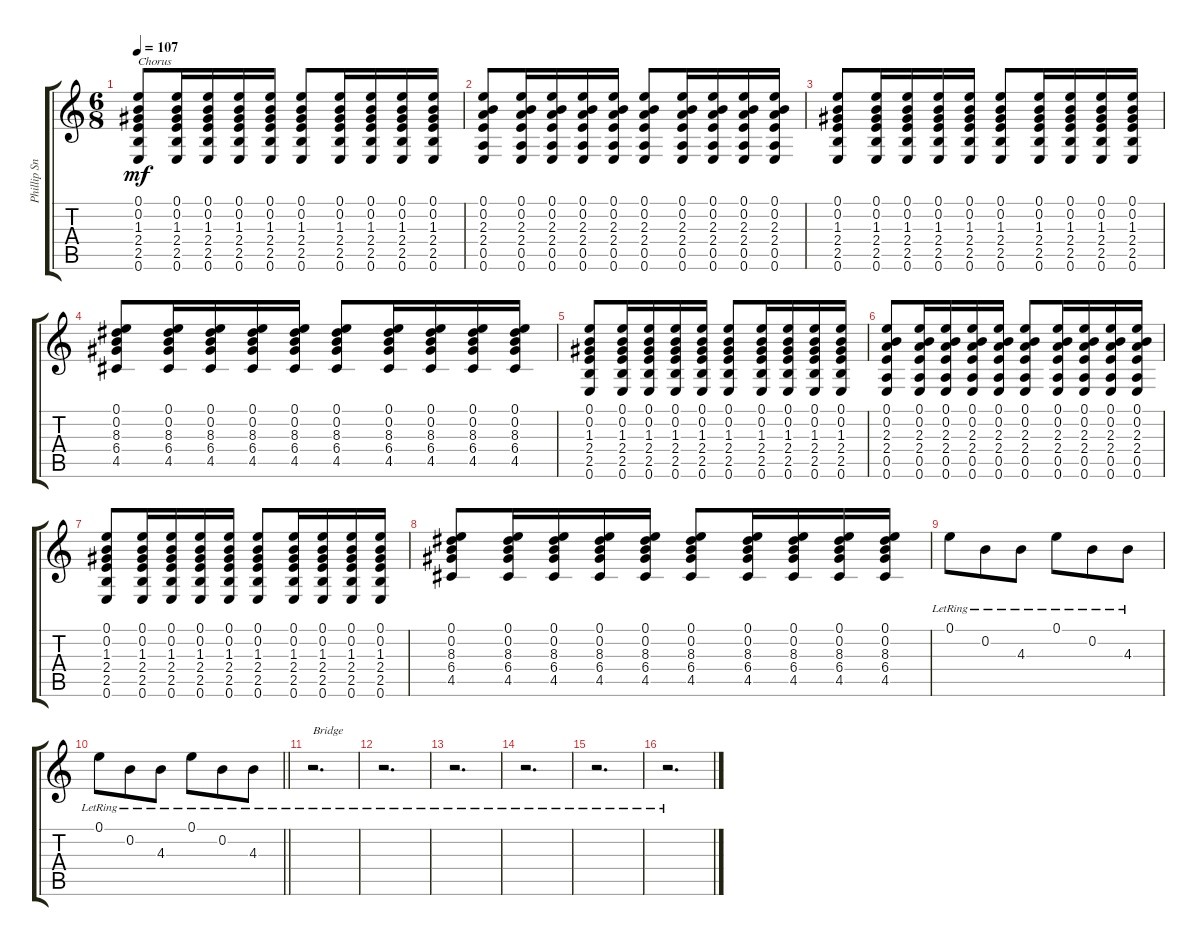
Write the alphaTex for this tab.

\track ("Phillip Sneed | Rhythm" "Phillip Sn") {instrument acousticguitarnylon}
\staff {score tabs}
\tuning (E4 B3 G3 D3 A2 E2) {hide}
\ts (6 8)
\tempo 107
\clef g2
\ks c
(0.1 0.2 1.3 2.4 2.5 0.6).8{txt "Chorus" dy mf} (0.1 0.2 1.3 2.4 2.5 0.6).16 (0.1 0.2 1.3 2.4 2.5 0.6).16 (0.1 0.2 1.3 2.4 2.5 0.6).16 (0.1 0.2 1.3 2.4 2.5 0.6).16 (0.1 0.2 1.3 2.4 2.5 0.6).8 (0.1 0.2 1.3 2.4 2.5 0.6).16 (0.1 0.2 1.3 2.4 2.5 0.6).16 (0.1 0.2 1.3 2.4 2.5 0.6).16 (0.1 0.2 1.3 2.4 2.5 0.6).16 |
(0.1 0.2 2.3 2.4 0.5 0.6).8 (0.1 0.2 2.3 2.4 0.5 0.6).16 (0.1 0.2 2.3 2.4 0.5 0.6).16 (0.1 0.2 2.3 2.4 0.5 0.6).16 (0.1 0.2 2.3 2.4 0.5 0.6).16 (0.1 0.2 2.3 2.4 0.5 0.6).8 (0.1 0.2 2.3 2.4 0.5 0.6).16 (0.1 0.2 2.3 2.4 0.5 0.6).16 (0.1 0.2 2.3 2.4 0.5 0.6).16 (0.1 0.2 2.3 2.4 0.5 0.6).16 |
(0.1 0.2 1.3 2.4 2.5 0.6).8 (0.1 0.2 1.3 2.4 2.5 0.6).16 (0.1 0.2 1.3 2.4 2.5 0.6).16 (0.1 0.2 1.3 2.4 2.5 0.6).16 (0.1 0.2 1.3 2.4 2.5 0.6).16 (0.1 0.2 1.3 2.4 2.5 0.6).8 (0.1 0.2 1.3 2.4 2.5 0.6).16 (0.1 0.2 1.3 2.4 2.5 0.6).16 (0.1 0.2 1.3 2.4 2.5 0.6).16 (0.1 0.2 1.3 2.4 2.5 0.6).16 |
(0.1 0.2 8.3 6.4 4.5).8 (0.1 0.2 8.3 6.4 4.5).16 (0.1 0.2 8.3 6.4 4.5).16 (0.1 0.2 8.3 6.4 4.5).16 (0.1 0.2 8.3 6.4 4.5).16 (0.1 0.2 8.3 6.4 4.5).8 (0.1 0.2 8.3 6.4 4.5).16 (0.1 0.2 8.3 6.4 4.5).16 (0.1 0.2 8.3 6.4 4.5).16 (0.1 0.2 8.3 6.4 4.5).16 |
(0.1 0.2 1.3 2.4 2.5 0.6).8 (0.1 0.2 1.3 2.4 2.5 0.6).16 (0.1 0.2 1.3 2.4 2.5 0.6).16 (0.1 0.2 1.3 2.4 2.5 0.6).16 (0.1 0.2 1.3 2.4 2.5 0.6).16 (0.1 0.2 1.3 2.4 2.5 0.6).8 (0.1 0.2 1.3 2.4 2.5 0.6).16 (0.1 0.2 1.3 2.4 2.5 0.6).16 (0.1 0.2 1.3 2.4 2.5 0.6).16 (0.1 0.2 1.3 2.4 2.5 0.6).16 |
(0.1 0.2 2.3 2.4 0.5 0.6).8 (0.1 0.2 2.3 2.4 0.5 0.6).16 (0.1 0.2 2.3 2.4 0.5 0.6).16 (0.1 0.2 2.3 2.4 0.5 0.6).16 (0.1 0.2 2.3 2.4 0.5 0.6).16 (0.1 0.2 2.3 2.4 0.5 0.6).8 (0.1 0.2 2.3 2.4 0.5 0.6).16 (0.1 0.2 2.3 2.4 0.5 0.6).16 (0.1 0.2 2.3 2.4 0.5 0.6).16 (0.1 0.2 2.3 2.4 0.5 0.6).16 |
(0.1 0.2 1.3 2.4 2.5 0.6).8 (0.1 0.2 1.3 2.4 2.5 0.6).16 (0.1 0.2 1.3 2.4 2.5 0.6).16 (0.1 0.2 1.3 2.4 2.5 0.6).16 (0.1 0.2 1.3 2.4 2.5 0.6).16 (0.1 0.2 1.3 2.4 2.5 0.6).8 (0.1 0.2 1.3 2.4 2.5 0.6).16 (0.1 0.2 1.3 2.4 2.5 0.6).16 (0.1 0.2 1.3 2.4 2.5 0.6).16 (0.1 0.2 1.3 2.4 2.5 0.6).16 |
(0.1 0.2 8.3 6.4 4.5).8 (0.1 0.2 8.3 6.4 4.5).16 (0.1 0.2 8.3 6.4 4.5).16 (0.1 0.2 8.3 6.4 4.5).16 (0.1 0.2 8.3 6.4 4.5).16 (0.1 0.2 8.3 6.4 4.5).8 (0.1 0.2 8.3 6.4 4.5).16 (0.1 0.2 8.3 6.4 4.5).16 (0.1 0.2 8.3 6.4 4.5).16 (0.1 0.2 8.3 6.4 4.5).16 |
0.1{lr}.8 0.2{lr}.8 4.3{lr}.8 0.1{lr}.8 0.2{lr}.8 4.3{lr}.8 |
\barLineRight lightlight
0.1{lr}.8 0.2{lr}.8 4.3{lr}.8 0.1{lr}.8 0.2{lr}.8 4.3{lr}.8 |
r.2{d txt "Bridge"} |
r.2{d} |
r.2{d} |
r.2{d} |
r.2{d} |
r.2{d}
